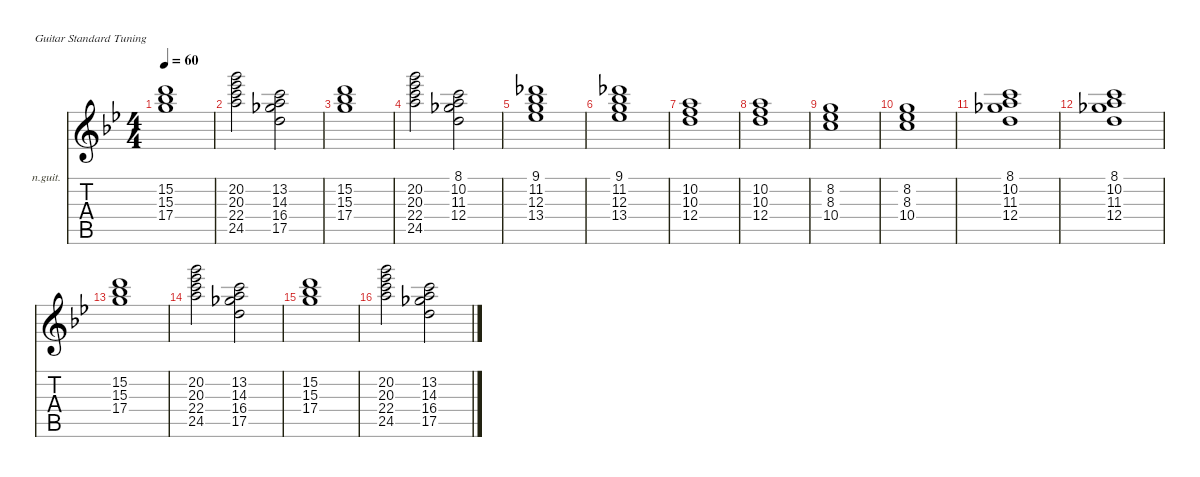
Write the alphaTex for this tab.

\hideDynamics
\bracketExtendMode nobrackets
\firstSystemTrackNameOrientation horizontal
\otherSystemsTrackNameOrientation horizontal
\track ("Nylon Guitar" "n.guit.") {instrument acousticguitarnylon}
\staff {score tabs}
\tuning (E4 B3 G3 D3 A2 E2)
\ts (4 4)
\tempo 60
\clef g2
\ks bb
(17.4{acc forcenatural} 15.3{acc b} 15.2{acc forcenatural}).1{dy mf beam Down} |
(22.4{acc forcenatural} 20.3{acc b} 24.5{acc forcenatural} 20.2{acc forcenatural}).2{beam Down} (17.5{acc forcenatural} 16.4{acc b} 14.3{acc forcenatural} 13.2{acc forcenatural}).2{beam Down} |
(17.4{acc forcenatural} 15.3{acc b} 15.2{acc forcenatural}).1{beam Down} |
(24.5{acc forcenatural} 22.4{acc forcenatural} 20.3{acc b} 20.2{acc forcenatural}).2{beam Down} (12.4{acc forcenatural} 11.3{acc b} 10.2{acc forcenatural} 8.1{acc forcenatural}).2{beam Down} |
(11.2{acc b} 13.4{acc b} 12.3{acc forcenatural} 9.1{acc b}).1{beam Down} |
(11.2{acc b} 12.3{acc forcenatural} 13.4{acc b} 9.1{acc b}).1{beam Down} |
(12.4{acc forcenatural} 10.3{acc forcenatural} 10.2{acc forcenatural}).1{beam Down} |
(10.3{acc forcenatural} 12.4{acc forcenatural} 10.2{acc forcenatural}).1{beam Down} |
(10.4{acc forcenatural} 8.3{acc b} 8.2{acc forcenatural}).1{beam Down} |
(10.4{acc forcenatural} 8.3{acc b} 8.2{acc forcenatural}).1{beam Down} |
(12.4{acc forcenatural} 10.2{acc forcenatural} 11.3{acc b} 8.1{acc forcenatural}).1{beam Down} |
(11.3{acc b} 10.2{acc forcenatural} 12.4{acc forcenatural} 8.1{acc forcenatural}).1{beam Down} |
(17.4{acc forcenatural} 15.3{acc b} 15.2{acc forcenatural}).1{beam Down} |
(22.4{acc forcenatural} 20.3{acc b} 24.5{acc forcenatural} 20.2{acc forcenatural}).2{beam Down} (17.5{acc forcenatural} 16.4{acc b} 14.3{acc forcenatural} 13.2{acc forcenatural}).2{beam Down} |
(17.4{acc forcenatural} 15.3{acc b} 15.2{acc forcenatural}).1{beam Down} |
(24.5{acc forcenatural} 22.4{acc forcenatural} 20.3{acc b} 20.2{acc forcenatural}).2{beam Down} (17.5{acc forcenatural} 16.4{acc b} 14.3{acc forcenatural} 13.2{acc forcenatural}).2{beam Down}
